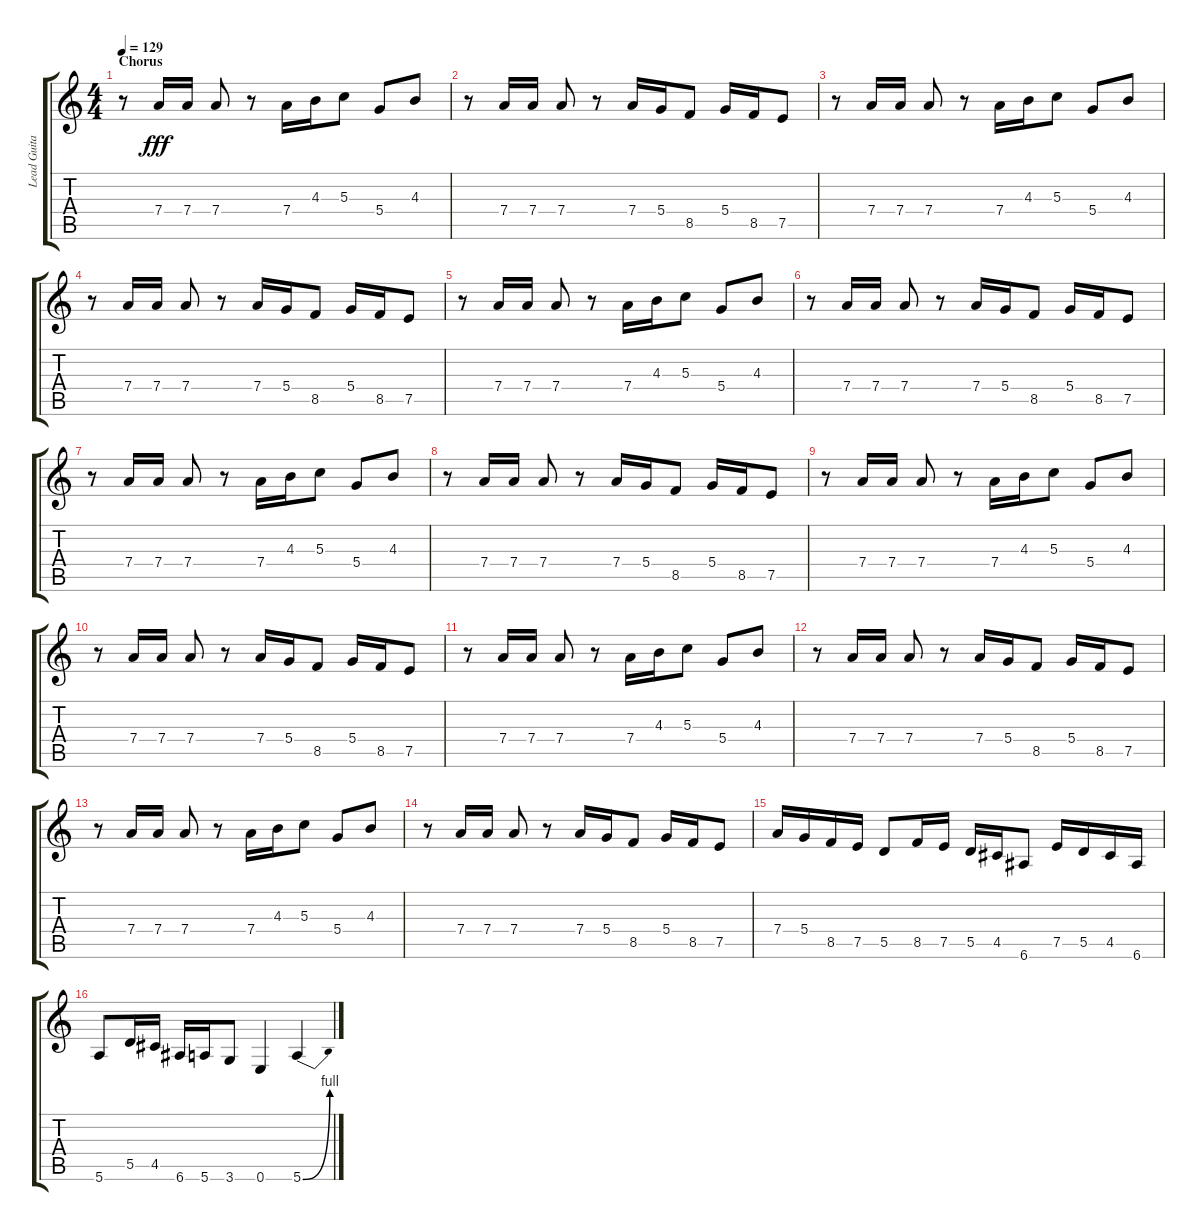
\track ("Lead Guitar R" "Lead Guita") {instrument distortionguitar}
\staff {score tabs}
\tuning (E4 B3 G3 D3 A2 E2) {hide}
\ts (4 4)
\section ("" "Chorus")
\tempo 129
\clef g2
\ks c
r.8{dy fff} 7.4.16 7.4.16 7.4.8 r.8 7.4.16 4.3.16 5.3.8 5.4.8 4.3.8 |
r.8 7.4.16 7.4.16 7.4.8 r.8 7.4.16 5.4.16 8.5.8 5.4.16 8.5.16 7.5.8 |
r.8 7.4.16 7.4.16 7.4.8 r.8 7.4.16 4.3.16 5.3.8 5.4.8 4.3.8 |
r.8 7.4.16 7.4.16 7.4.8 r.8 7.4.16 5.4.16 8.5.8 5.4.16 8.5.16 7.5.8 |
r.8 7.4.16 7.4.16 7.4.8 r.8 7.4.16 4.3.16 5.3.8 5.4.8 4.3.8 |
r.8 7.4.16 7.4.16 7.4.8 r.8 7.4.16 5.4.16 8.5.8 5.4.16 8.5.16 7.5.8 |
r.8 7.4.16 7.4.16 7.4.8 r.8 7.4.16 4.3.16 5.3.8 5.4.8 4.3.8 |
r.8 7.4.16 7.4.16 7.4.8 r.8 7.4.16 5.4.16 8.5.8 5.4.16 8.5.16 7.5.8 |
r.8 7.4.16 7.4.16 7.4.8 r.8 7.4.16 4.3.16 5.3.8 5.4.8 4.3.8 |
r.8 7.4.16 7.4.16 7.4.8 r.8 7.4.16 5.4.16 8.5.8 5.4.16 8.5.16 7.5.8 |
r.8 7.4.16 7.4.16 7.4.8 r.8 7.4.16 4.3.16 5.3.8 5.4.8 4.3.8 |
r.8 7.4.16 7.4.16 7.4.8 r.8 7.4.16 5.4.16 8.5.8 5.4.16 8.5.16 7.5.8 |
r.8 7.4.16 7.4.16 7.4.8 r.8 7.4.16 4.3.16 5.3.8 5.4.8 4.3.8 |
r.8 7.4.16 7.4.16 7.4.8 r.8 7.4.16 5.4.16 8.5.8 5.4.16 8.5.16 7.5.8 |
7.4.16 5.4.16 8.5.16 7.5.16 5.5.8 8.5.16 7.5.16 5.5.16 4.5.16 6.6.8 7.5.16 5.5.16 4.5.16 6.6.16 |
5.6.8 5.5.16 4.5.16 6.6.16 5.6.16 3.6.8 0.6.4 5.6{be (bend 0 0 60 4)}.4
